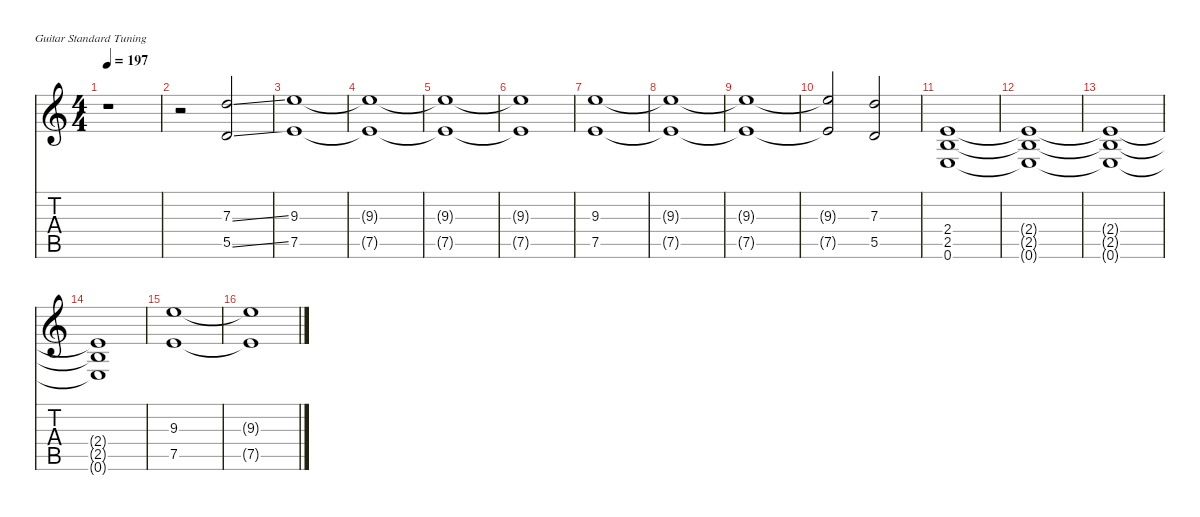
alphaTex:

\defaultSystemsLayout 4
\hideDynamics
\bracketExtendMode nobrackets
\singleTrackTrackNamePolicy hidden
\multiTrackTrackNamePolicy hidden
\firstSystemTrackNameMode fullname
\firstSystemTrackNameOrientation horizontal
\otherSystemsTrackNameOrientation horizontal
\track ("Guitar 3" "od.guit.") {defaultSystemsLayout 8 instrument overdrivenguitar}
\staff {score tabs}
\tuning (E4 B3 G3 D3 A2 E2)
\ts (4 4)
\tempo 197
\clef g2
\ks c
r.1{dy f beam Down} |
r.2{beam Down} (7.3{ss} 5.5{ss}).2{beam Up} |
(9.3 7.5).1{beam Up} |
(9.3{t} 7.5{t}).1{beam Up} |
(9.3{t} 7.5{t}).1{beam Up} |
(9.3{t} 7.5{t}).1{beam Up} |
(9.3 7.5).1{beam Up} |
(9.3{t} 7.5{t}).1{beam Up} |
(9.3{t} 7.5{t}).1{beam Up} |
(9.3{t} 7.5{t}).2{beam Up} (7.3 5.5).2{beam Up} |
(2.4 2.5 0.6).1{beam Up} |
(2.4{t} 2.5{t} 0.6{t}).1{beam Up} |
(2.4{t} 2.5{t} 0.6{t}).1{beam Up} |
(2.4{t} 2.5{t} 0.6{t}).1{beam Up} |
(9.3 7.5).1{beam Up} |
(9.3{t} 7.5{t}).1{beam Up}
